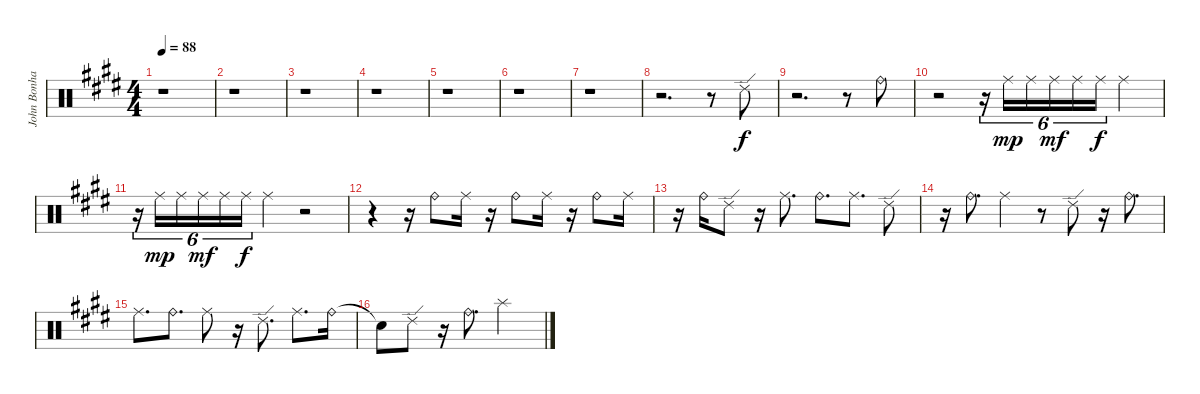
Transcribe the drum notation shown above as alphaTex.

\track ("John Bonham Percusive Kit" "John Bonha") {instrument percussion}
\staff {score}
\articulation defaults
\ts (4 4)
\tempo 88
\clef neutral
\ks e
r.1{dy f} |
r.1 |
r.1 |
r.1 |
r.1 |
r.1 |
r.1 |
r.2{d} r.8 "Ride (edge) 2".8 |
r.2{d} r.8 "Ride (bell)".8 |
r.2 r.16{tu (6 4)} "Ride (middle)".16{tu (6 4) dy mp} "Ride (middle)".16{tu (6 4)} "Ride (middle)".16{tu (6 4) dy mf} "Ride (middle)".16{tu (6 4)} "Ride (middle)".16{tu (6 4) dy f} "Ride (middle)".4 |
r.16{tu (6 4)} "Ride (middle)".16{tu (6 4) dy mp} "Ride (middle)".16{tu (6 4)} "Ride (middle)".16{tu (6 4) dy mf} "Ride (middle)".16{tu (6 4)} "Ride (middle)".16{tu (6 4) dy f} "Ride (middle)".4 r.2 |
r.4 r.16 "Ride (bell)".8 "Ride (middle)".16 r.16 "Ride (bell)".8 "Ride (middle)".16 r.16 "Ride (bell)".8 "Ride (middle)".16 |
r.16 "Ride (bell)".16 "Ride (edge) 2".8 r.16 "Ride (middle)".8{d} "Ride (bell)".8{d} "Ride (middle)".8{d} "Ride (edge) 2".8 |
r.16 "Ride (bell)".8{d} "Ride (middle)".4 r.8 "Ride (edge) 2".8 r.16 "Ride (bell)".8{d} |
"Ride (middle)".8{d} "Ride (bell)".8{d} "Ride (middle)".8 r.16 "Ride (edge) 2".8{d} "Ride (middle)".8{d} "Ride (bell)".16 |
"Snare (hit)"{t}.8 "Ride (edge) 2".8 r.16 "Ride (bell)".8{d} "Splash (hit)".2
